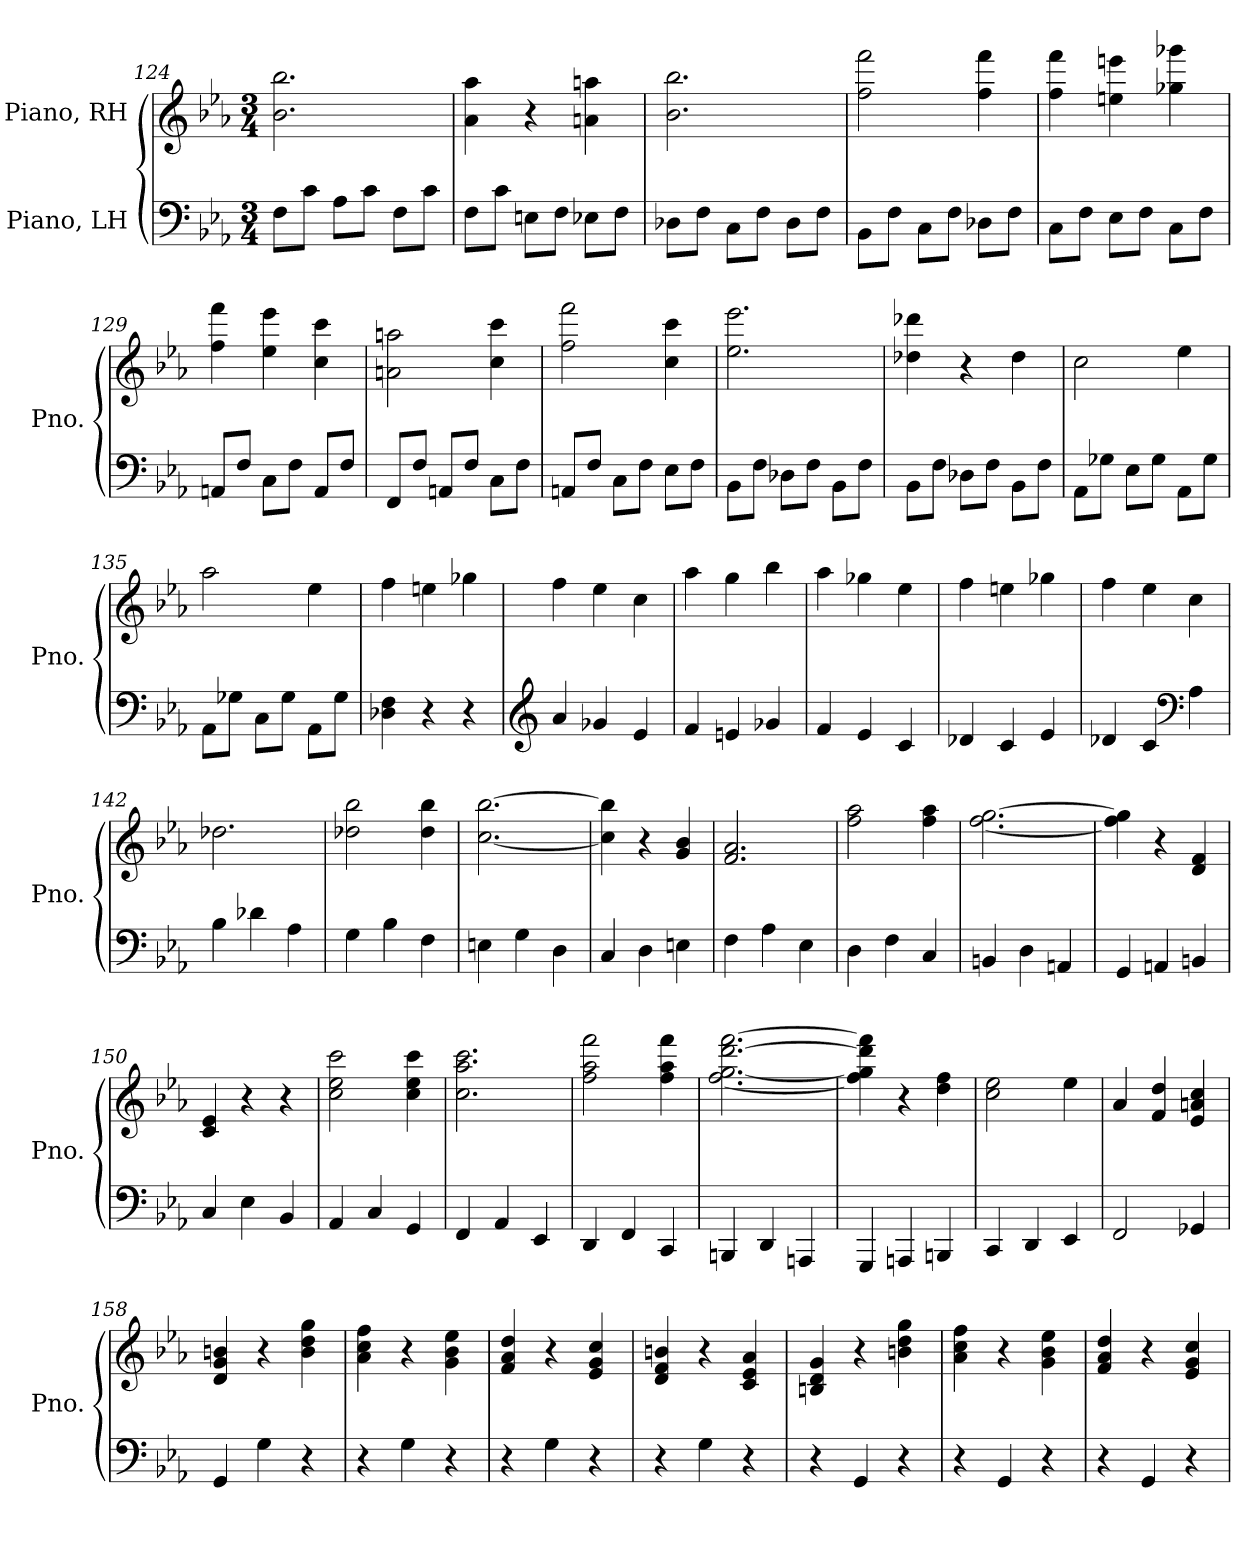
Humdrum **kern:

**kern	**kern
*part2	*part1
*staff2	*staff1
*I"Piano, LH	*I"Piano, RH
*I'Pno.	*I'Pno.
*clefF4	*clefG2
*k[b-e-a-]	*k[b-e-a-]
*M3/4	*M3/4
=124	=124
8F\L	2.b-\ 2.bb-\
8c\J	.
8A-\L	.
8c\J	.
8F\L	.
8c\J	.
=125	=125
8F\L	4a-\ 4aa-\
8c\J	.
8En\L	4r
8F\J	.
8E-X\L	4an\ 4aan\
8F\J	.
=126	=126
8D-X\L	2.b-\ 2.bb-\
8F\J	.
8C\L	.
8F\J	.
8D-\L	.
8F\J	.
=127	=127
8BB-\L	2ff\ 2fff\
8F\J	.
8C\L	.
8F\J	.
8D-X\L	4ff\ 4fff\
8F\J	.
!!LO:LB:g=z
=128	=128
8C\L	4ff\ 4fff\
8F\J	.
8E-\L	4een\ 4eeen\
8F\J	.
8C\L	4gg-X\ 4ggg-X\
8F\J	.
=129	=129
8AAn/L	4ff\ 4fff\
8F/J	.
8C\L	4ee-\ 4eee-\
8F\J	.
8AA/L	4cc\ 4ccc\
8F/J	.
=130	=130
8FF/L	2an\ 2aan\
8F/J	.
8AAn/L	.
8F/J	.
8C\L	4cc\ 4ccc\
8F\J	.
=131	=131
8AAn/L	2ff\ 2fff\
8F/J	.
8C\L	.
8F\J	.
8E-\L	4cc\ 4ccc\
8F\J	.
=132	=132
8BB-\L	2.ee-\ 2.eee-\
8F\J	.
8D-X\L	.
8F\J	.
8BB-\L	.
8F\J	.
=133	=133
8BB-\L	4dd-X\ 4ddd-X\
8F\J	.
8D-X\L	4r
8F\J	.
8BB-\L	4dd-\
8F\J	.
!!LO:LB:g=z
=134	=134
8AA-\L	2cc\
8G-X\J	.
8E-\L	.
8G-\J	.
8AA-\L	4ee-\
8G-\J	.
=135	=135
8AA-\L	2aa-\
8G-X\J	.
8C\L	.
8G-\J	.
8AA-\L	4ee-\
8G-\J	.
=136	=136
4D-X\ 4F\	4ff\
4r	4een\
4r	4gg-X\
=137	=137
*clefG2	*
4a-/	4ff\
4g-X/	4ee-\
4e-/	4cc\
=138	=138
4f/	4aa-\
4en/	4gg\
4g-X/	4bb-\
=139	=139
4f/	4aa-\
4e-/	4gg-X\
4c/	4ee-\
=140	=140
4d-X/	4ff\
4c/	4een\
4e-/	4gg-X\
!!LO:LB:g=z
=141	=141
4d-X/	4ff\
4c/	4ee-\
*clefF4	*
4A-\	4cc\
=142	=142
4B-\	2.dd-X\
4d-X\	.
4A-\	.
=143	=143
4G\	2dd-X\ 2bb-\
4B-\	.
4F\	4dd-\ 4bb-\
=144	=144
4En\	[2.cc\ [2.bb-\
4G\	.
4D\	.
=145	=145
4C/	4cc\] 4bb-\]
4D\	4r
4En\	4g/ 4b-/
=146	=146
4F\	2.f/ 2.a-/
4A-\	.
4E-\	.
=147	=147
4D\	2ff\ 2aa-\
4F\	.
4C/	4ff\ 4aa-\
=148	=148
4BBn/	[2.ff\ [2.gg\
4D\	.
4AAn/	.
!!LO:LB:g=z
=149	=149
4GG/	4ff\] 4gg\]
4AAn/	4r
4BBn/	4d/ 4f/
=150	=150
4C/	4c/ 4e-/
4E-\	4r
4BB-/	4r
=151	=151
4AA-/	2cc\ 2ee-\ 2ccc\
4C/	.
4GG/	4cc\ 4ee-\ 4ccc\
=152	=152
4FF/	2.cc\ 2.aa-\ 2.ccc\
4AA-/	.
4EE-/	.
=153	=153
4DD/	2ff\ 2aa-\ 2fff\
4FF/	.
4CC/	4ff\ 4aa-\ 4fff\
=154	=154
4BBBn/	[2.ff\ [2.gg\ [2.ddd\ [2.fff\
4DD/	.
4AAAn/	.
=155	=155
4GGG/	4ff\] 4gg\] 4ddd\] 4fff\]
4AAAn/	4r
4BBBn/	4dd\ 4ff\
=156	=156
4CC/	2cc\ 2ee-\
4DD/	.
4EE-/	4ee-\
!!LO:PB:g=z
=157	=157
2FF/	4a-/
.	4f/ 4dd/
4GG-X/	4e-/ 4an/ 4cc/
=158	=158
4GG/	4d/ 4g/ 4bn/
4G\	4r
4r	4b\ 4dd\ 4gg\
=159	=159
4r	4a-\ 4cc\ 4ff\
4G\	4r
4r	4g\ 4b-\ 4ee-\
=160	=160
4r	4f/ 4a-/ 4dd/
4G\	4r
4r	4e-/ 4g/ 4cc/
=161	=161
4r	4d/ 4f/ 4bn/
4G\	4r
4r	4c/ 4e-/ 4a-/
=162	=162
4r	4Bn/ 4d/ 4g/
4GG/	4r
4r	4bn\ 4dd\ 4gg\
=163	=163
4r	4a-\ 4cc\ 4ff\
4GG/	4r
4r	4g\ 4b-\ 4ee-\
=164	=164
4r	4f/ 4a-/ 4dd/
4GG/	4r
4r	4e-/ 4g/ 4cc/
=	=
*-	*-
